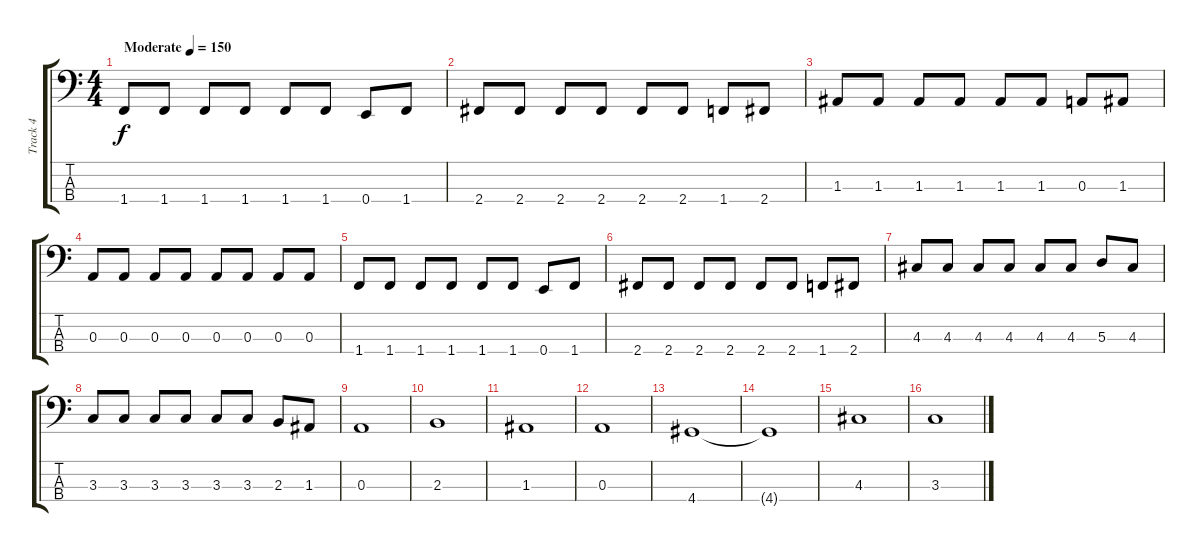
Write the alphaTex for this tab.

\track ("Track 4" "Track 4") {instrument electricbassfinger}
\staff {score tabs}
\tuning (G2 D2 A1 E1) {hide}
\ts (4 4)
\tempo (150 "Moderate")
\clef f4
\ks c
1.4.8{dy f instrument electricbassfinger} 1.4.8 1.4.8 1.4.8 1.4.8 1.4.8 0.4.8 1.4.8 |
2.4.8 2.4.8 2.4.8 2.4.8 2.4.8 2.4.8 1.4.8 2.4.8 |
1.3.8 1.3.8 1.3.8 1.3.8 1.3.8 1.3.8 0.3.8 1.3.8 |
0.3.8 0.3.8 0.3.8 0.3.8 0.3.8 0.3.8 0.3.8 0.3.8 |
1.4.8 1.4.8 1.4.8 1.4.8 1.4.8 1.4.8 0.4.8 1.4.8 |
2.4.8 2.4.8 2.4.8 2.4.8 2.4.8 2.4.8 1.4.8 2.4.8 |
4.3.8 4.3.8 4.3.8 4.3.8 4.3.8 4.3.8 5.3.8 4.3.8 |
3.3.8 3.3.8 3.3.8 3.3.8 3.3.8 3.3.8 2.3.8 1.3.8 |
0.3.1 |
2.3.1 |
1.3.1 |
0.3.1 |
4.4.1 |
4.4{t}.1 |
4.3.1 |
3.3.1
